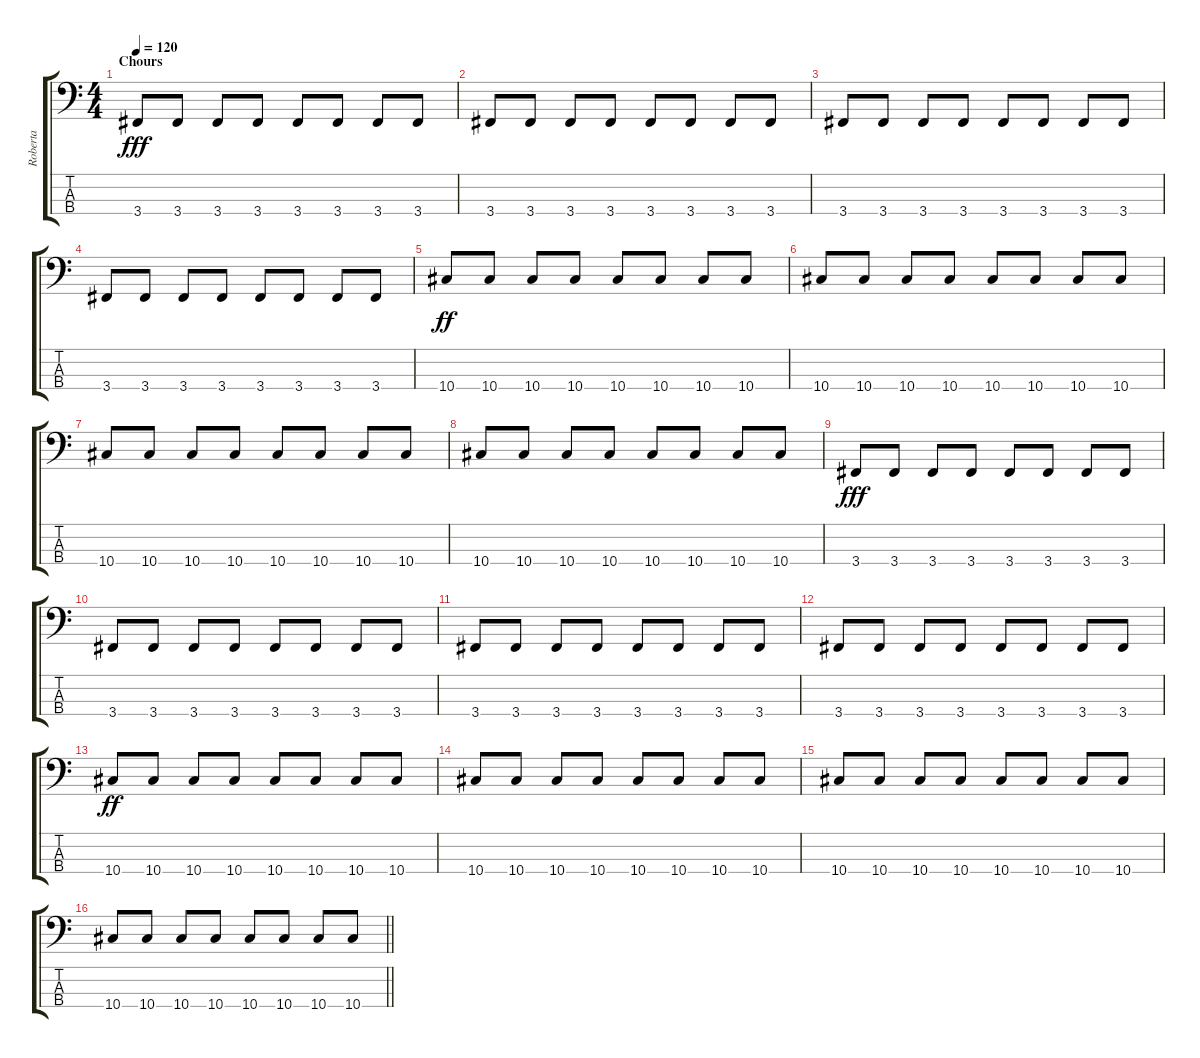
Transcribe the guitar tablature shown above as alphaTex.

\track ("Roberta" "Roberta") {instrument distortionguitar}
\staff {score tabs}
\tuning (Gb2 Db2 Ab1 Eb1) {hide}
\ts (4 4)
\section ("" "Chours")
\tempo 120
\clef f4
\ks c
3.4.8{dy fff} 3.4.8 3.4.8 3.4.8 3.4.8 3.4.8 3.4.8 3.4.8 |
3.4.8 3.4.8 3.4.8 3.4.8 3.4.8 3.4.8 3.4.8 3.4.8 |
3.4.8 3.4.8 3.4.8 3.4.8 3.4.8 3.4.8 3.4.8 3.4.8 |
3.4.8 3.4.8 3.4.8 3.4.8 3.4.8 3.4.8 3.4.8 3.4.8 |
10.4.8{dy ff} 10.4.8 10.4.8 10.4.8 10.4.8 10.4.8 10.4.8 10.4.8 |
10.4.8 10.4.8 10.4.8 10.4.8 10.4.8 10.4.8 10.4.8 10.4.8 |
10.4.8 10.4.8 10.4.8 10.4.8 10.4.8 10.4.8 10.4.8 10.4.8 |
10.4.8 10.4.8 10.4.8 10.4.8 10.4.8 10.4.8 10.4.8 10.4.8 |
3.4.8{dy fff} 3.4.8 3.4.8 3.4.8 3.4.8 3.4.8 3.4.8 3.4.8 |
3.4.8 3.4.8 3.4.8 3.4.8 3.4.8 3.4.8 3.4.8 3.4.8 |
3.4.8 3.4.8 3.4.8 3.4.8 3.4.8 3.4.8 3.4.8 3.4.8 |
3.4.8 3.4.8 3.4.8 3.4.8 3.4.8 3.4.8 3.4.8 3.4.8 |
10.4.8{dy ff} 10.4.8 10.4.8 10.4.8 10.4.8 10.4.8 10.4.8 10.4.8 |
10.4.8 10.4.8 10.4.8 10.4.8 10.4.8 10.4.8 10.4.8 10.4.8 |
10.4.8 10.4.8 10.4.8 10.4.8 10.4.8 10.4.8 10.4.8 10.4.8 |
\barLineRight lightlight
10.4.8 10.4.8 10.4.8 10.4.8 10.4.8 10.4.8 10.4.8 10.4.8
